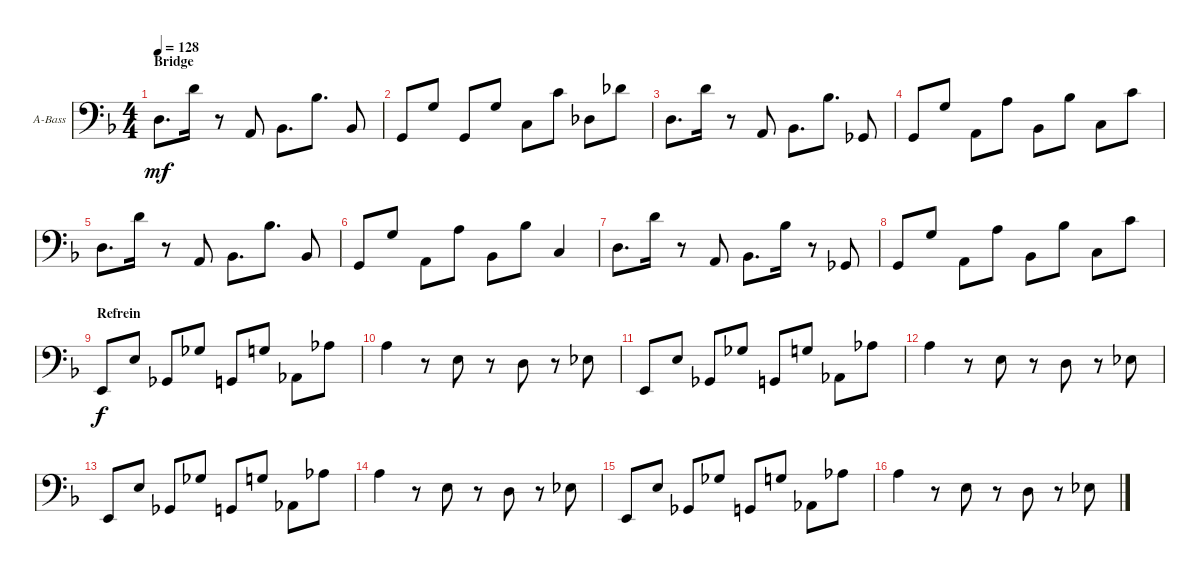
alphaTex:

\defaultSystemsLayout 4
\bracketExtendMode groupsimilarinstruments
\firstSystemTrackNameOrientation horizontal
\otherSystemsTrackNameOrientation horizontal
\track ("Acoustic Bass" "A-Bass") {instrument acousticbass}
\staff {score}
\tuning (G2 D2 A1 E1)
\ts (4 4)
\section ("" "Bridge")
\tempo 128
\clef f4
\ks f
0.2.8{d dy mf} 7.1.16 r.8 0.3.8 1.3.8{d} 3.1.8{d} 1.3.8 |
3.4.8 0.1.8 3.4.8 0.1.8 3.3.8 5.1.8 4.3.8 6.1.8 |
0.2.8{d} 7.1.16 r.8 0.3.8 1.3.8{d} 3.1.8{d} 2.4.8 |
3.4.8 0.1.8 0.3.8 2.1.8 1.3.8 3.1.8 3.3.8 5.1.8 |
0.2.8{d} 7.1.16 r.8 0.3.8 1.3.8{d} 3.1.8{d} 1.3.8 |
3.4.8 0.1.8 0.3.8 2.1.8 1.3.8 3.1.8 3.3.4 |
0.2.8{d} 7.1.16 r.8 0.3.8 1.3.8{d} 3.1.16 r.8 2.4.8 |
3.4.8 0.1.8 0.3.8 2.1.8 1.3.8 3.1.8 3.3.8 5.1.8 |
\section ("" "Refrein")
0.4.8{dy f} 2.2.8 2.4.8 4.2.8 3.4.8 5.2.8 4.4.8 6.2.8 |
7.2.4 r.8 7.3.8 r.8 5.3.8 r.8 6.3.8 |
0.4.8 2.2.8 2.4.8 4.2.8 3.4.8 5.2.8 4.4.8 6.2.8 |
7.2.4 r.8 7.3.8 r.8 5.3.8 r.8 6.3.8 |
0.4.8 2.2.8 2.4.8 4.2.8 3.4.8 5.2.8 4.4.8 6.2.8 |
7.2.4 r.8 7.3.8 r.8 5.3.8 r.8 6.3.8 |
0.4.8 2.2.8 2.4.8 4.2.8 3.4.8 5.2.8 4.4.8 6.2.8 |
7.2.4 r.8 7.3.8 r.8 5.3.8 r.8 6.3.8
